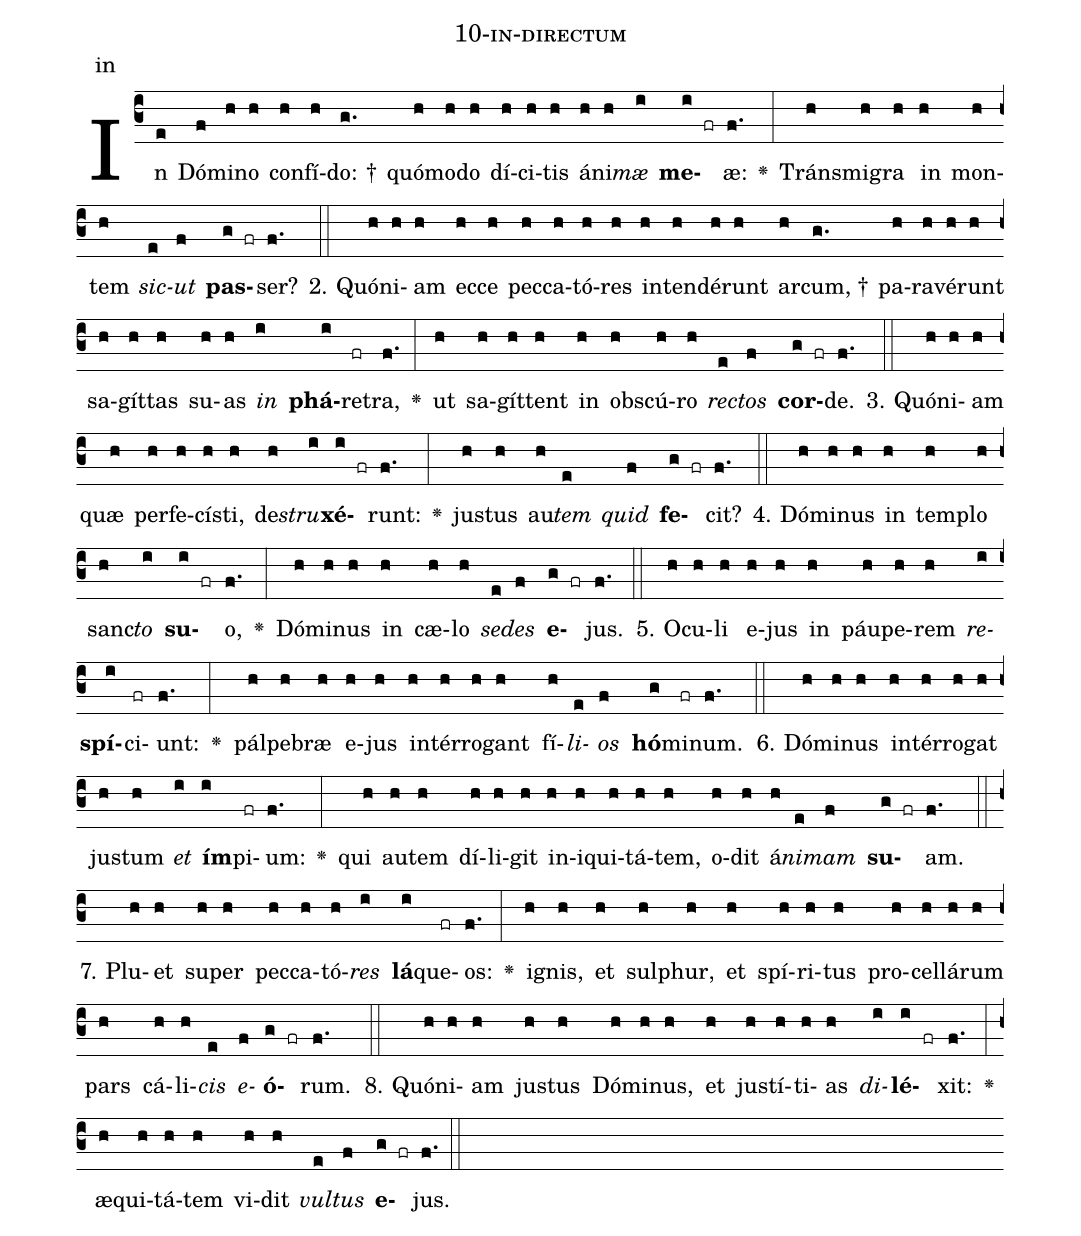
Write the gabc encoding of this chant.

name: 10-in-directum;
annotation: in;
%%
(c3)In(e) Dó(f)mi(h)no(h) con(h)fí(h)do: †(g.) quó(h)mo(h)do(h) dí(h)ci(h)tis(h) á(h)ni(h)<i>mæ</i>(i) <b>me</b>(i fr)æ:(f.) <v>\greheightstar</v>(:) Tráns(h)mi(h)gra(h) in(h) mon(h)tem(h) <i>sic</i>(e)<i>ut</i>(f) <b>pas</b>(g fr)ser?(f.) (::)
2. Quón(h)i(h)am(h) ec(h)ce(h) pec(h)ca(h)tó(h)res(h) in(h)ten(h)dé(h)runt(h) ar(h)cum, †(g.) pa(h)ra(h)vé(h)runt(h) sa(h)gít(h)tas(h) su(h)as(h) <i>in</i>(i) <b>phá</b>(i)re(fr)tra,(f.) <v>\greheightstar</v>(:) ut(h) sa(h)gít(h)tent(h) in(h) obs(h)cú(h)ro(h) <i>rec</i>(e)<i>tos</i>(f) <b>cor</b>(g fr)de.(f.) (::)
3. Quón(h)i(h)am(h) quæ(h) per(h)fe(h)cís(h)ti,(h) de(h)<i>stru</i>(i)<b>xé</b>(i fr)runt:(f.) <v>\greheightstar</v>(:) jus(h)tus(h) au(h)<i>tem</i>(e) <i>quid</i>(f) <b>fe</b>(g fr)cit?(f.) (::)
4. Dó(h)mi(h)nus(h) in(h) tem(h)plo(h) sanc(h)<i>to</i>(i) <b>su</b>(i fr)o,(f.) <v>\greheightstar</v>(:) Dó(h)mi(h)nus(h) in(h) cæ(h)lo(h) <i>se</i>(e)<i>des</i>(f) <b>e</b>(g fr)jus.(f.) (::)
5. O(h)cu(h)li(h) e(h)jus(h) in(h) páu(h)pe(h)rem(h) <i>re</i>(i)<b>spí</b>(i)ci(fr)unt:(f.) <v>\greheightstar</v>(:) pál(h)pe(h)bræ(h) e(h)jus(h) in(h)tér(h)ro(h)gant(h) fí(h)<i>li</i>(e)<i>os</i>(f) <b>hó</b>(g)mi(fr)num.(f.) (::)
6. Dó(h)mi(h)nus(h) in(h)tér(h)ro(h)gat(h) jus(h)tum(h) <i>et</i>(i) <b>ím</b>(i)pi(fr)um:(f.) <v>\greheightstar</v>(:) qui(h) au(h)tem(h) dí(h)li(h)git(h) in(h)i(h)qui(h)tá(h)tem,(h) o(h)dit(h) á(h)<i>ni</i>(e)<i>mam</i>(f) <b>su</b>(g fr)am.(f.) (::)
7. Plu(h)et(h) su(h)per(h) pec(h)ca(h)tó(h)<i>res</i>(i) <b>lá</b>(i)que(fr)os:(f.) <v>\greheightstar</v>(:) i(h)gnis,(h) et(h) sul(h)phur,(h) et(h) spí(h)ri(h)tus(h) pro(h)cel(h)lá(h)rum(h) pars(h) cá(h)li(h)<i>cis</i>(e) <i>e</i>(f)<b>ó</b>(g fr)rum.(f.) (::)
8. Quón(h)i(h)am(h) jus(h)tus(h) Dó(h)mi(h)nus,(h) et(h) jus(h)tí(h)ti(h)as(h) <i>di</i>(i)<b>lé</b>(i fr)xit:(f.) <v>\greheightstar</v>(:) æ(h)qui(h)tá(h)tem(h) vi(h)dit(h) <i>vul</i>(e)<i>tus</i>(f) <b>e</b>(g fr)jus.(f.) (::)
